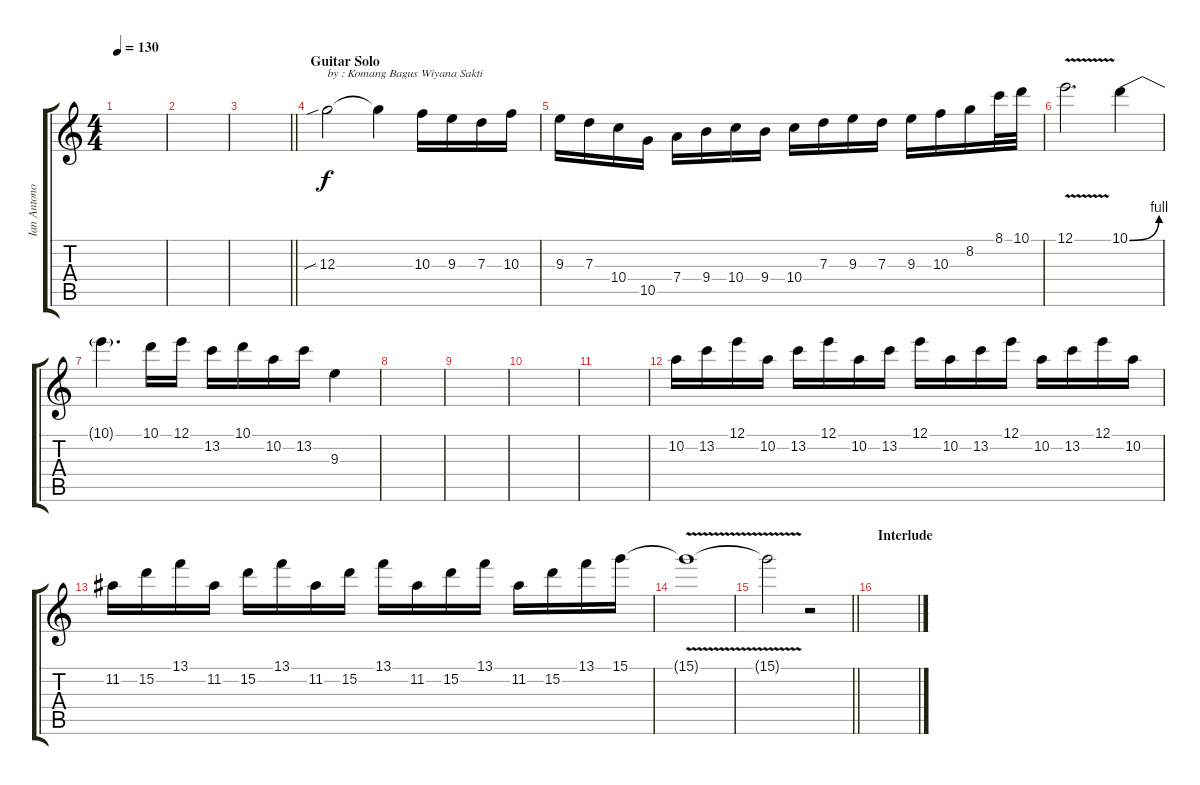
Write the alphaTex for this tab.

\track ("Ian Antono" "Ian Antono") {instrument overdrivenguitar}
\staff {score tabs}
\tuning (E4 B3 G3 D3 A2 E2) {hide}
\ts (4 4)
\tempo 130
\clef g2
\ks c
|
|
\barLineRight lightlight
|
\section ("" "Guitar Solo")
12.3{sib}.2{txt "by : Komang Bagus Wiyana Sakti"} 12.3{t}.4 10.3.16 9.3.16 7.3.16 10.3.16 |
9.3.16 7.3.16 10.4.16 10.5.16 7.4.16 9.4.16 10.4.16 9.4.16 10.4.16 7.3.16 9.3.16 7.3.16 9.3.16 10.3.16 8.2.16 8.1.32 10.1.32 |
12.1{v}.2{d} 10.1{be (bend 0 0 60 4)}.4 |
10.1{t}.4{d} 10.1.16 12.1.16 13.2.16 10.1.16 10.2.16 13.2.16 9.3.4 |
|
|
|
|
10.2.16 13.2.16 12.1.16 10.2.16 13.2.16 12.1.16 10.2.16 13.2.16 12.1.16 10.2.16 13.2.16 12.1.16 10.2.16 13.2.16 12.1.16 10.2.16 |
11.2.16 15.2.16 13.1.16 11.2.16 15.2.16 13.1.16 11.2.16 15.2.16 13.1.16 11.2.16 15.2.16 13.1.16 11.2.16 15.2.16 13.1.16 15.1.16 |
15.1{v t}.1 |
\barLineRight lightlight
15.1{t}.2 r.2 |
\section ("" "Interlude")
